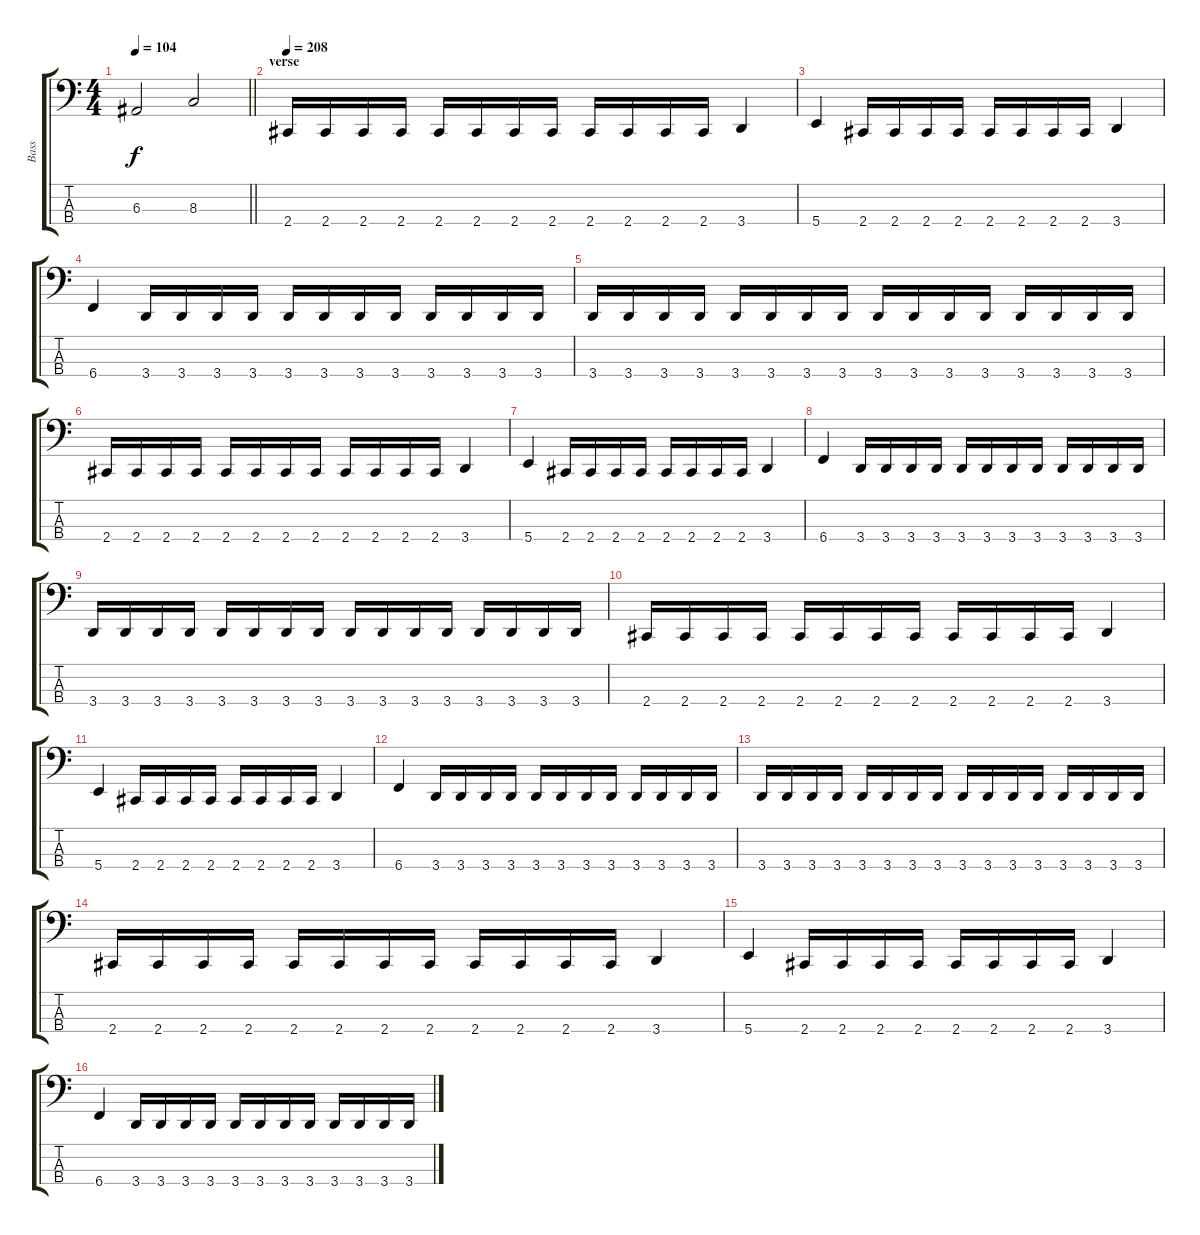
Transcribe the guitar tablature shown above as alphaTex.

\track ("Bass" "Bass") {instrument electricbassfinger}
\staff {score tabs}
\tuning (D2 A1 E1 B0) {hide}
\ts (4 4)
\tempo 104
\clef f4
\barLineRight lightlight
\ks c
6.3.2{dy f} 8.3.2 |
\section ("" "verse")
\tempo 208
2.4.16 2.4.16 2.4.16 2.4.16 2.4.16 2.4.16 2.4.16 2.4.16 2.4.16 2.4.16 2.4.16 2.4.16 3.4.4 |
5.4.4 2.4.16 2.4.16 2.4.16 2.4.16 2.4.16 2.4.16 2.4.16 2.4.16 3.4.4 |
6.4.4 3.4.16 3.4.16 3.4.16 3.4.16 3.4.16 3.4.16 3.4.16 3.4.16 3.4.16 3.4.16 3.4.16 3.4.16 |
3.4.16 3.4.16 3.4.16 3.4.16 3.4.16 3.4.16 3.4.16 3.4.16 3.4.16 3.4.16 3.4.16 3.4.16 3.4.16 3.4.16 3.4.16 3.4.16 |
2.4.16 2.4.16 2.4.16 2.4.16 2.4.16 2.4.16 2.4.16 2.4.16 2.4.16 2.4.16 2.4.16 2.4.16 3.4.4 |
5.4.4 2.4.16 2.4.16 2.4.16 2.4.16 2.4.16 2.4.16 2.4.16 2.4.16 3.4.4 |
6.4.4 3.4.16 3.4.16 3.4.16 3.4.16 3.4.16 3.4.16 3.4.16 3.4.16 3.4.16 3.4.16 3.4.16 3.4.16 |
3.4.16 3.4.16 3.4.16 3.4.16 3.4.16 3.4.16 3.4.16 3.4.16 3.4.16 3.4.16 3.4.16 3.4.16 3.4.16 3.4.16 3.4.16 3.4.16 |
2.4.16 2.4.16 2.4.16 2.4.16 2.4.16 2.4.16 2.4.16 2.4.16 2.4.16 2.4.16 2.4.16 2.4.16 3.4.4 |
5.4.4 2.4.16 2.4.16 2.4.16 2.4.16 2.4.16 2.4.16 2.4.16 2.4.16 3.4.4 |
6.4.4 3.4.16 3.4.16 3.4.16 3.4.16 3.4.16 3.4.16 3.4.16 3.4.16 3.4.16 3.4.16 3.4.16 3.4.16 |
3.4.16 3.4.16 3.4.16 3.4.16 3.4.16 3.4.16 3.4.16 3.4.16 3.4.16 3.4.16 3.4.16 3.4.16 3.4.16 3.4.16 3.4.16 3.4.16 |
2.4.16 2.4.16 2.4.16 2.4.16 2.4.16 2.4.16 2.4.16 2.4.16 2.4.16 2.4.16 2.4.16 2.4.16 3.4.4 |
5.4.4 2.4.16 2.4.16 2.4.16 2.4.16 2.4.16 2.4.16 2.4.16 2.4.16 3.4.4 |
6.4.4 3.4.16 3.4.16 3.4.16 3.4.16 3.4.16 3.4.16 3.4.16 3.4.16 3.4.16 3.4.16 3.4.16 3.4.16
